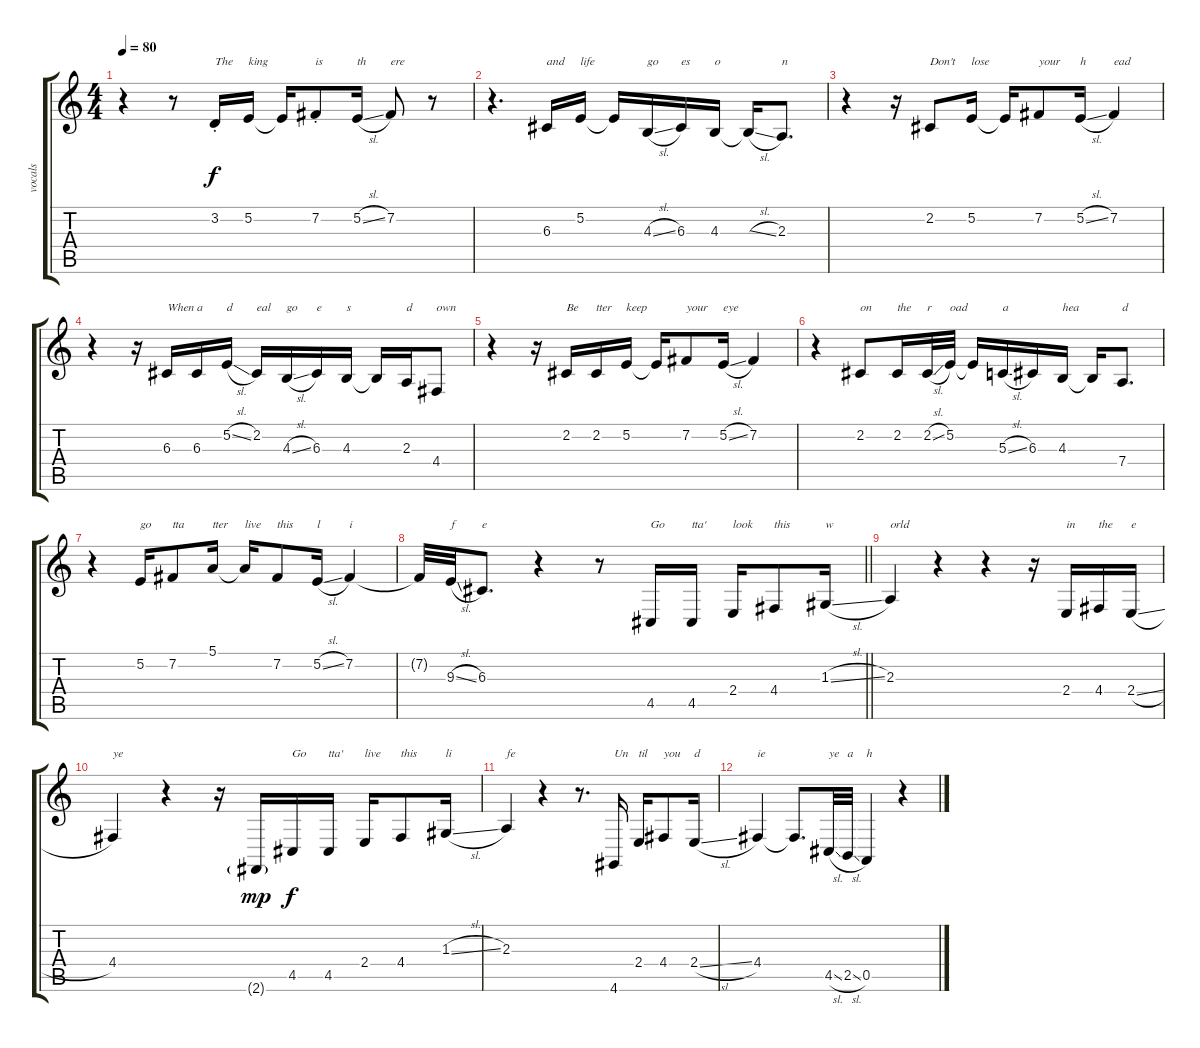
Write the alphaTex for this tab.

\track ("vocals" "vocals") {instrument lead2sawtooth}
\staff {score tabs}
\tuning (E4 B3 G3 D3 A2 E2) {hide}
\ts (4 4)
\tempo 80
\clef g2
\ks c
r.4{dy f} r.8 3.2{st}.16{txt "The"} 5.2.16{txt "king"} 5.2{t}.16 7.2{st}.8{txt "is"} 5.2{sl}.16{txt "th"} 7.2.8{txt "ere"} r.8 |
r.4{d} 6.3.16{txt "and"} 5.2.16{txt "life"} 5.2{t}.16 4.3{sl}.16{txt "go"} 6.3.16{txt "es"} 4.3.16{txt "o"} 4.3{sl t}.16 2.3.8{d txt "n"} |
r.4 r.16 2.2.8{txt "Don't"} 5.2.16{txt "lose"} 5.2{t}.16 7.2.8{txt "your"} 5.2{sl}.16{txt "h"} 7.2.4{txt "ead"} |
r.4 r.16 6.3.16{txt "When"} 6.3.16{txt "a"} 5.2{sl}.16{txt "d"} 2.2.16{txt "eal"} 4.3{sl}.16{txt "go"} 6.3.16{txt "e"} 4.3.16{txt "s"} 4.3{t}.16 2.3.16{txt "d"} 4.4.8{txt "own"} |
r.4 r.16 2.2.16{txt "Be"} 2.2.16{txt "tter"} 5.2.16{txt "keep"} 5.2{t}.16 7.2.8{txt "your"} 5.2{sl}.16{txt "eye"} 7.2.4 |
r.4 2.2.8{txt "on"} 2.2.16{txt "the"} 2.2{sl}.32{txt "r"} 5.2.32{txt "oad"} 5.2{t}.16 5.3{sl}.16{txt "a"} 6.3.16 4.3.16{txt "hea"} 4.3{t}.16 7.4.8{d txt "d"} |
r.4 5.2.16{txt "go"} 7.2.8{txt "tta"} 5.1.16{txt "tter"} 5.1{t}.16{txt "live"} 7.2.8{txt "this"} 5.2{sl}.16{txt "l"} 7.2.4{txt "i"} |
\barLineRight lightlight
7.2{t}.32 9.3{sl}.32{txt "f"} 6.3.8{d txt "e"} r.4 r.8 4.5.16{txt "Go"} 4.5.16{txt "tta'"} 2.4.16{txt "look"} 4.4.8{txt "this"} 1.3{sl}.16{txt "w"} |
2.3.4{txt "orld"} r.4 r.4 r.16 2.4.16{txt "in"} 4.4.16{txt "the"} 2.4{sl}.16{txt "e"} |
4.4.4{txt "ye"} r.4 r.16 2.6{g}.16{dy mp} 4.5.16{txt "Go" dy f} 4.5.16{txt "tta'"} 2.4.16{txt "live"} 4.4.8{txt "this"} 1.3{sl}.16{txt "li"} |
2.3.4{txt "fe"} r.4 r.8{d} 4.6.16{txt "Un"} 2.4.16{txt "til"} 4.4.8{txt "you"} 2.4{sl}.16{txt "d"} |
4.4.4{txt "ie"} 4.4{t}.8{d} 4.5{sl}.32{txt "ye"} 2.5{sl}.32{txt "a"} 0.5.4{txt "h"} r.4
